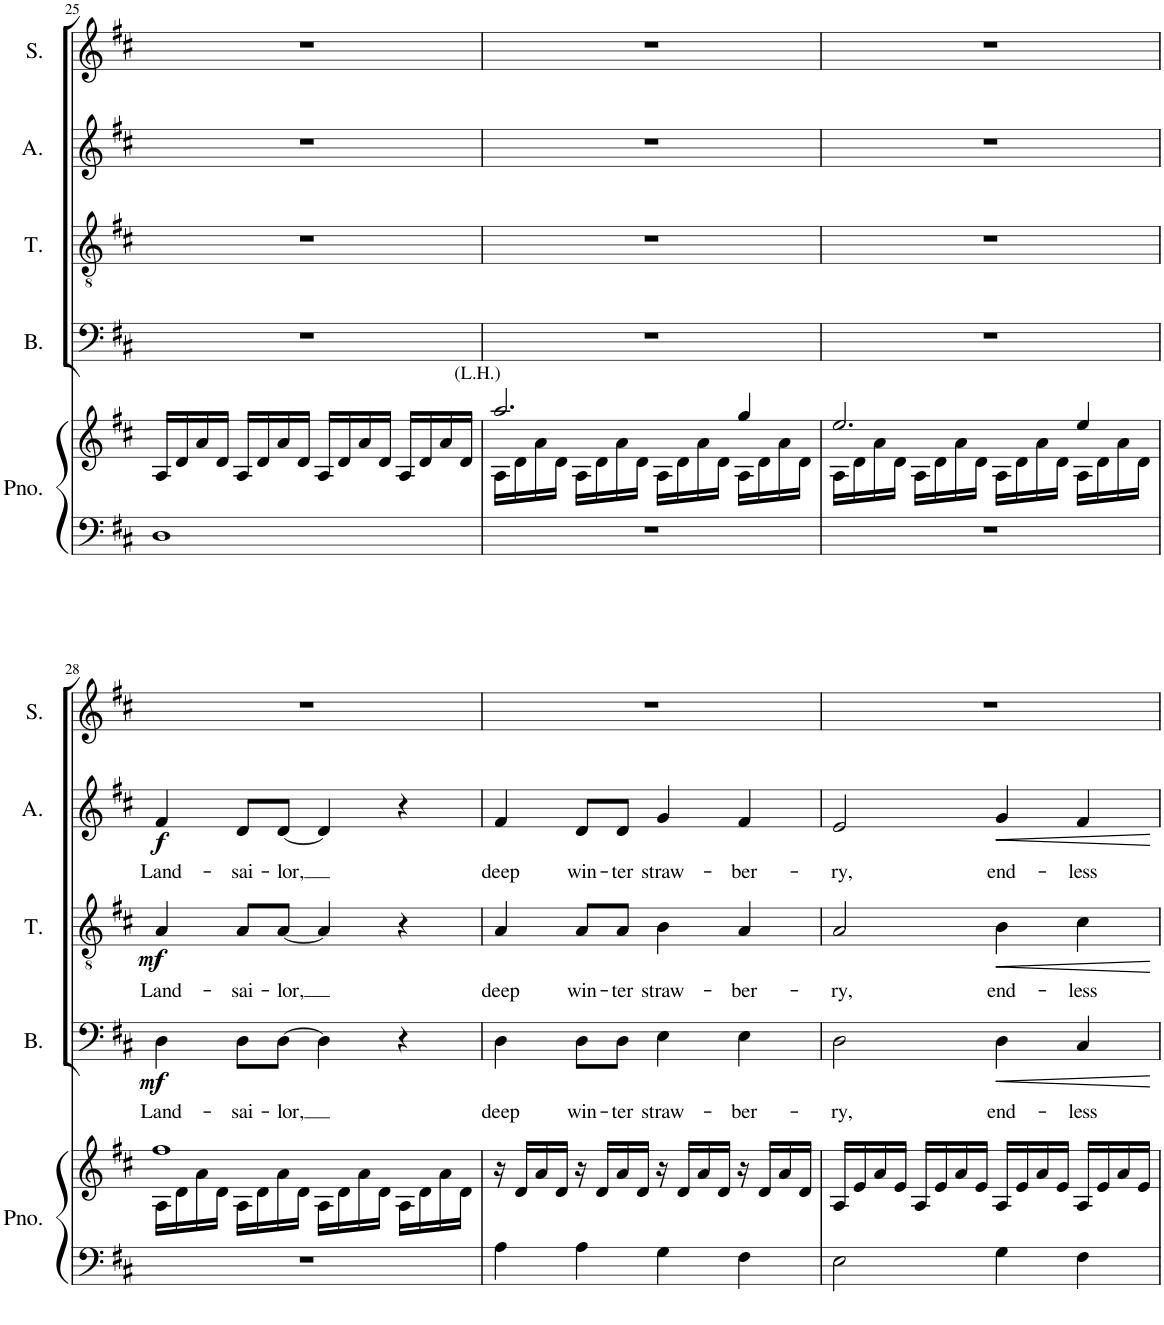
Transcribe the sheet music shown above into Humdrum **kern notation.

**kern	**kern	**kern	**text	**dynam	**kern	**text	**dynam	**kern	**text	**dynam	**kern
*part5	*part5	*part4	*part4	*part4	*part3	*part3	*part3	*part2	*part2	*part2	*part1
*staff6	*staff5	*staff4	*staff4	*staff4	*staff3	*staff3	*staff3	*staff2	*staff2	*staff2	*staff1
*I"Piano	*	*I"Bass	*	*	*I"Tenor	*	*	*I"Alto	*	*	*I"Soprano
*I'Pno.	*	*I'B.	*	*	*I'T.	*	*	*I'A.	*	*	*I'S.
!!LO:PB:g=z
*clefF4	*clefG2	*clefF4	*	*	*clefGv2	*	*	*clefG2	*	*	*clefG2
*k[f#c#]	*k[f#c#]	*k[f#c#]	*	*	*k[f#c#]	*	*	*k[f#c#]	*	*	*k[f#c#]
*M4/4	*M4/4	*M4/4	*	*	*M4/4	*	*	*M4/4	*	*	*M4/4
=25	=25	=25	=25	=25	=25	=25	=25	=25	=25	=25	=25
1D	16A/LL	1r	.	.	1r	.	.	1r	.	.	1r
.	16d/	.	.	.	.	.	.	.	.	.	.
.	16a/	.	.	.	.	.	.	.	.	.	.
.	16d/JJ	.	.	.	.	.	.	.	.	.	.
.	16A/LL	.	.	.	.	.	.	.	.	.	.
.	16d/	.	.	.	.	.	.	.	.	.	.
.	16a/	.	.	.	.	.	.	.	.	.	.
.	16d/JJ	.	.	.	.	.	.	.	.	.	.
.	16A/LL	.	.	.	.	.	.	.	.	.	.
.	16d/	.	.	.	.	.	.	.	.	.	.
.	16a/	.	.	.	.	.	.	.	.	.	.
.	16d/JJ	.	.	.	.	.	.	.	.	.	.
.	16A/LL	.	.	.	.	.	.	.	.	.	.
.	16d/	.	.	.	.	.	.	.	.	.	.
.	16a/	.	.	.	.	.	.	.	.	.	.
.	16d/JJ	.	.	.	.	.	.	.	.	.	.
=26	=26	=26	=26	=26	=26	=26	=26	=26	=26	=26	=26
*	*^	*	*	*	*	*	*	*	*	*	*
!	!LO:TX:a:t=(L.H.)	!	!	!	!	!	!	!	!	!	!	!
1r	2.aa/	16A\LL	1r	.	.	1r	.	.	1r	.	.	1r
.	.	16d\	.	.	.	.	.	.	.	.	.	.
.	.	16a\	.	.	.	.	.	.	.	.	.	.
.	.	16d\JJ	.	.	.	.	.	.	.	.	.	.
.	.	16A\LL	.	.	.	.	.	.	.	.	.	.
.	.	16d\	.	.	.	.	.	.	.	.	.	.
.	.	16a\	.	.	.	.	.	.	.	.	.	.
.	.	16d\JJ	.	.	.	.	.	.	.	.	.	.
.	.	16A\LL	.	.	.	.	.	.	.	.	.	.
.	.	16d\	.	.	.	.	.	.	.	.	.	.
.	.	16a\	.	.	.	.	.	.	.	.	.	.
.	.	16d\JJ	.	.	.	.	.	.	.	.	.	.
.	4gg/	16A\LL	.	.	.	.	.	.	.	.	.	.
.	.	16d\	.	.	.	.	.	.	.	.	.	.
.	.	16a\	.	.	.	.	.	.	.	.	.	.
.	.	16d\JJ	.	.	.	.	.	.	.	.	.	.
=27	=27	=27	=27	=27	=27	=27	=27	=27	=27	=27	=27	=27
1r	2.ee/	16A\LL	1r	.	.	1r	.	.	1r	.	.	1r
.	.	16d\	.	.	.	.	.	.	.	.	.	.
.	.	16a\	.	.	.	.	.	.	.	.	.	.
.	.	16d\JJ	.	.	.	.	.	.	.	.	.	.
.	.	16A\LL	.	.	.	.	.	.	.	.	.	.
.	.	16d\	.	.	.	.	.	.	.	.	.	.
.	.	16a\	.	.	.	.	.	.	.	.	.	.
.	.	16d\JJ	.	.	.	.	.	.	.	.	.	.
.	.	16A\LL	.	.	.	.	.	.	.	.	.	.
.	.	16d\	.	.	.	.	.	.	.	.	.	.
.	.	16a\	.	.	.	.	.	.	.	.	.	.
.	.	16d\JJ	.	.	.	.	.	.	.	.	.	.
.	4ee/	16A\LL	.	.	.	.	.	.	.	.	.	.
.	.	16d\	.	.	.	.	.	.	.	.	.	.
.	.	16a\	.	.	.	.	.	.	.	.	.	.
.	.	16d\JJ	.	.	.	.	.	.	.	.	.	.
!!LO:LB:g=z
=28	=28	=28	=28	=28	=28	=28	=28	=28	=28	=28	=28	=28
!	!	!	!	!LO:LY:b	!LO:DY:b	!	!LO:LY:b	!LO:DY:b	!	!LO:LY:b	!LO:DY:b	!
1r	1ff#	16A\LL	4D\	Land-	mf	4A/	Land-	mf	4f#/	Land-	f	1r
.	.	16d\	.	.	.	.	.	.	.	.	.	.
.	.	16a\	.	.	.	.	.	.	.	.	.	.
.	.	16d\JJ	.	.	.	.	.	.	.	.	.	.
!	!	!	!	!LO:LY:b	!	!	!LO:LY:b	!	!	!LO:LY:b	!	!
.	.	16A\LL	8D\L	-sai-	.	8A/L	-sai-	.	8d/L	-sai-	.	.
.	.	16d\	.	.	.	.	.	.	.	.	.	.
!	!	!	!	!LO:LY:b	!	!	!LO:LY:b	!	!	!LO:LY:b	!	!
.	.	16a\	[8D\J	-lor,	.	[8A/J	-lor,	.	[8d/J	-lor,	.	.
.	.	16d\JJ	.	.	.	.	.	.	.	.	.	.
.	.	16A\LL	4D\]	.	.	4A/]	.	.	4d/]	.	.	.
.	.	16d\	.	.	.	.	.	.	.	.	.	.
.	.	16a\	.	.	.	.	.	.	.	.	.	.
.	.	16d\JJ	.	.	.	.	.	.	.	.	.	.
.	.	16A\LL	4r	.	.	4r	.	.	4r	.	.	.
.	.	16d\	.	.	.	.	.	.	.	.	.	.
.	.	16a\	.	.	.	.	.	.	.	.	.	.
.	.	16d\JJ	.	.	.	.	.	.	.	.	.	.
=29	=29	=29	=29	=29	=29	=29	=29	=29	=29	=29	=29	=29
!	!	!	!	!LO:LY:b	!	!	!LO:LY:b	!	!	!LO:LY:b	!	!
*	*v	*v	*	*	*	*	*	*	*	*	*	*
4A\	16r	4D\	deep	.	4A/	deep	.	4f#/	deep	.	1r
.	16d/LL	.	.	.	.	.	.	.	.	.	.
.	16a/	.	.	.	.	.	.	.	.	.	.
.	16d/JJ	.	.	.	.	.	.	.	.	.	.
!	!	!	!LO:LY:b	!	!	!LO:LY:b	!	!	!LO:LY:b	!	!
4A\	16r	8D\L	win-	.	8A/L	win-	.	8d/L	win-	.	.
.	16d/LL	.	.	.	.	.	.	.	.	.	.
!	!	!	!LO:LY:b	!	!	!LO:LY:b	!	!	!LO:LY:b	!	!
.	16a/	8D\J	-ter	.	8A/J	-ter	.	8d/J	-ter	.	.
.	16d/JJ	.	.	.	.	.	.	.	.	.	.
!	!	!	!LO:LY:b	!	!	!LO:LY:b	!	!	!LO:LY:b	!	!
4G\	16r	4E\	straw-	.	4B\	straw-	.	4g/	straw-	.	.
.	16d/LL	.	.	.	.	.	.	.	.	.	.
.	16a/	.	.	.	.	.	.	.	.	.	.
.	16d/JJ	.	.	.	.	.	.	.	.	.	.
!	!	!	!LO:LY:b	!	!	!LO:LY:b	!	!	!LO:LY:b	!	!
4F#\	16r	4E\	-ber-	.	4A/	-ber-	.	4f#/	-ber-	.	.
.	16d/LL	.	.	.	.	.	.	.	.	.	.
.	16a/	.	.	.	.	.	.	.	.	.	.
.	16d/JJ	.	.	.	.	.	.	.	.	.	.
=30	=30	=30	=30	=30	=30	=30	=30	=30	=30	=30	=30
!	!	!	!LO:LY:b	!	!	!LO:LY:b	!	!	!LO:LY:b	!	!
2E\	16A/LL	2D\	-ry,	.	2A/	-ry,	.	2e/	-ry,	.	1r
.	16e/	.	.	.	.	.	.	.	.	.	.
.	16a/	.	.	.	.	.	.	.	.	.	.
.	16e/JJ	.	.	.	.	.	.	.	.	.	.
.	16A/LL	.	.	.	.	.	.	.	.	.	.
.	16e/	.	.	.	.	.	.	.	.	.	.
.	16a/	.	.	.	.	.	.	.	.	.	.
.	16e/JJ	.	.	.	.	.	.	.	.	.	.
!	!	!	!LO:LY:b	!LO:HP:b	!	!LO:LY:b	!LO:HP:b	!	!LO:LY:b	!LO:HP:b	!
4G\	16A/LL	4D\	end-	<	4B\	end-	<	4g/	end-	<	.
.	16e/	.	.	.	.	.	.	.	.	.	.
.	16a/	.	.	.	.	.	.	.	.	.	.
.	16e/JJ	.	.	.	.	.	.	.	.	.	.
!	!	!	!LO:LY:b	!	!	!LO:LY:b	!	!	!LO:LY:b	!	!
4F#\	16A/LL	4C#/	-less	.	4c#\	-less	.	4f#/	-less	.	.
.	16e/	.	.	.	.	.	.	.	.	.	.
.	16a/	.	.	.	.	.	.	.	.	.	.
.	16e/JJ	.	.	.	.	.	.	.	.	.	.
.	.	.	.	[	.	.	[	.	.	[	.
=	=	=	=	=	=	=	=	=	=	=	=
*-	*-	*-	*-	*-	*-	*-	*-	*-	*-	*-	*-
